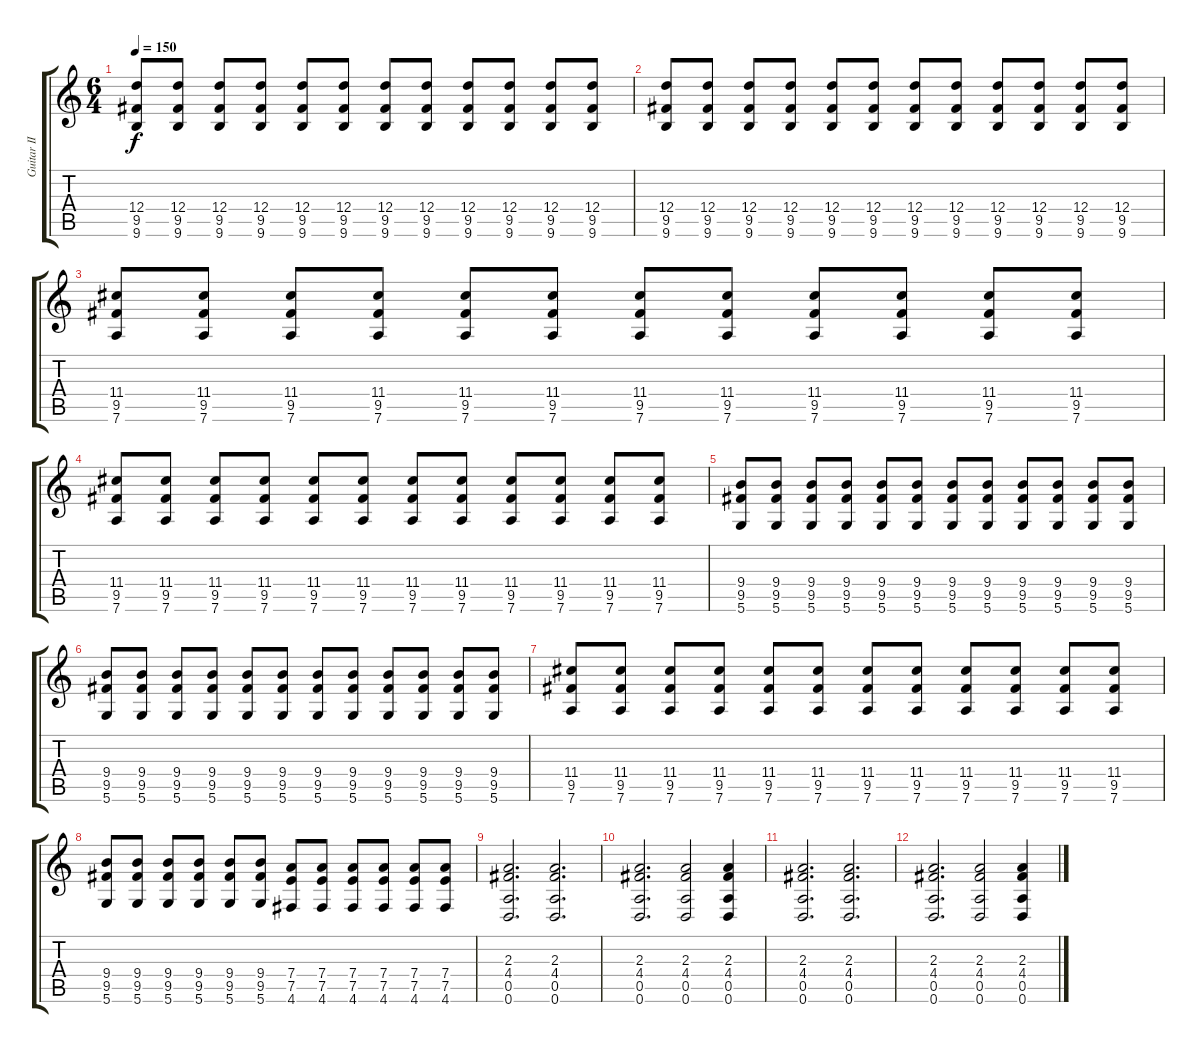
\track ("Guitar II" "Guitar II") {instrument electricguitarjazz}
\staff {score tabs}
\tuning (E4 B3 G3 D3 A2 D2) {hide}
\ts (6 4)
\tempo 150
\clef g2
\ks c
(12.4 9.5 9.6).8{dy f} (12.4 9.5 9.6).8 (12.4 9.5 9.6).8 (12.4 9.5 9.6).8 (12.4 9.5 9.6).8 (12.4 9.5 9.6).8 (12.4 9.5 9.6).8 (12.4 9.5 9.6).8 (12.4 9.5 9.6).8 (12.4 9.5 9.6).8 (12.4 9.5 9.6).8 (12.4 9.5 9.6).8 |
(12.4 9.5 9.6).8 (12.4 9.5 9.6).8 (12.4 9.5 9.6).8 (12.4 9.5 9.6).8 (12.4 9.5 9.6).8 (12.4 9.5 9.6).8 (12.4 9.5 9.6).8 (12.4 9.5 9.6).8 (12.4 9.5 9.6).8 (12.4 9.5 9.6).8 (12.4 9.5 9.6).8 (12.4 9.5 9.6).8 |
(11.4 9.5 7.6).8 (11.4 9.5 7.6).8 (11.4 9.5 7.6).8 (11.4 9.5 7.6).8 (11.4 9.5 7.6).8 (11.4 9.5 7.6).8 (11.4 9.5 7.6).8 (11.4 9.5 7.6).8 (11.4 9.5 7.6).8 (11.4 9.5 7.6).8 (11.4 9.5 7.6).8 (11.4 9.5 7.6).8 |
(11.4 9.5 7.6).8 (11.4 9.5 7.6).8 (11.4 9.5 7.6).8 (11.4 9.5 7.6).8 (11.4 9.5 7.6).8 (11.4 9.5 7.6).8 (11.4 9.5 7.6).8 (11.4 9.5 7.6).8 (11.4 9.5 7.6).8 (11.4 9.5 7.6).8 (11.4 9.5 7.6).8 (11.4 9.5 7.6).8 |
(9.4 9.5 5.6).8 (9.4 9.5 5.6).8 (9.4 9.5 5.6).8 (9.4 9.5 5.6).8 (9.4 9.5 5.6).8 (9.4 9.5 5.6).8 (9.4 9.5 5.6).8 (9.4 9.5 5.6).8 (9.4 9.5 5.6).8 (9.4 9.5 5.6).8 (9.4 9.5 5.6).8 (9.4 9.5 5.6).8 |
(9.4 9.5 5.6).8 (9.4 9.5 5.6).8 (9.4 9.5 5.6).8 (9.4 9.5 5.6).8 (9.4 9.5 5.6).8 (9.4 9.5 5.6).8 (9.4 9.5 5.6).8 (9.4 9.5 5.6).8 (9.4 9.5 5.6).8 (9.4 9.5 5.6).8 (9.4 9.5 5.6).8 (9.4 9.5 5.6).8 |
(11.4 9.5 7.6).8 (11.4 9.5 7.6).8 (11.4 9.5 7.6).8 (11.4 9.5 7.6).8 (11.4 9.5 7.6).8 (11.4 9.5 7.6).8 (11.4 9.5 7.6).8 (11.4 9.5 7.6).8 (11.4 9.5 7.6).8 (11.4 9.5 7.6).8 (11.4 9.5 7.6).8 (11.4 9.5 7.6).8 |
(9.4 9.5 5.6).8 (9.4 9.5 5.6).8 (9.4 9.5 5.6).8 (9.4 9.5 5.6).8 (9.4 9.5 5.6).8 (9.4 9.5 5.6).8 (7.4 7.5 4.6).8 (7.4 7.5 4.6).8 (7.4 7.5 4.6).8 (7.4 7.5 4.6).8 (7.4 7.5 4.6).8 (7.4 7.5 4.6).8 |
(2.3 4.4 0.5 0.6).2{d} (2.3 4.4 0.5 0.6).2{d} |
(2.3 4.4 0.5 0.6).2{d} (2.3 4.4 0.5 0.6).2 (2.3 4.4 0.5 0.6).4 |
(2.3 4.4 0.5 0.6).2{d} (2.3 4.4 0.5 0.6).2{d} |
(2.3 4.4 0.5 0.6).2{d} (2.3 4.4 0.5 0.6).2 (2.3 4.4 0.5 0.6).4
